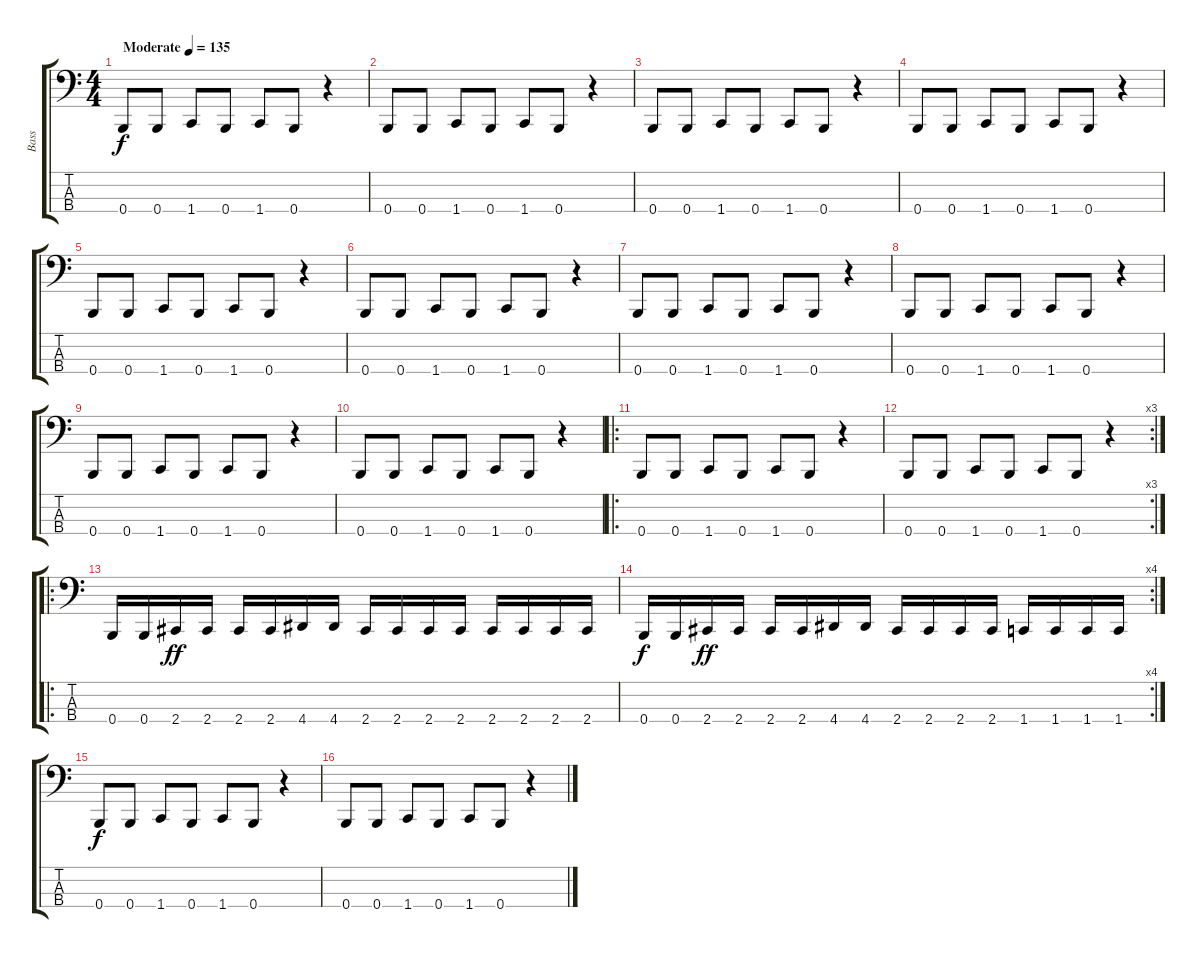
\track ("Bass" "Bass") {instrument electricbasspick}
\staff {score tabs}
\tuning (D2 A1 E1 B0) {hide}
\ts (4 4)
\tempo (135 "Moderate")
\clef f4
\ks c
0.4.8{dy f instrument overdrivenguitar} 0.4.8 1.4.8 0.4.8 1.4.8 0.4.8 r.4 |
0.4.8 0.4.8 1.4.8 0.4.8 1.4.8 0.4.8 r.4 |
0.4.8 0.4.8 1.4.8 0.4.8 1.4.8 0.4.8 r.4 |
0.4.8 0.4.8 1.4.8 0.4.8 1.4.8 0.4.8 r.4 |
0.4.8 0.4.8 1.4.8 0.4.8 1.4.8 0.4.8 r.4 |
0.4.8 0.4.8 1.4.8 0.4.8 1.4.8 0.4.8 r.4 |
0.4.8 0.4.8 1.4.8 0.4.8 1.4.8 0.4.8 r.4 |
0.4.8 0.4.8 1.4.8 0.4.8 1.4.8 0.4.8 r.4 |
0.4.8 0.4.8 1.4.8 0.4.8 1.4.8 0.4.8 r.4 |
0.4.8 0.4.8 1.4.8 0.4.8 1.4.8 0.4.8 r.4 |
\ro
0.4.8 0.4.8 1.4.8 0.4.8 1.4.8 0.4.8 r.4 |
\rc 3
0.4.8 0.4.8 1.4.8 0.4.8 1.4.8 0.4.8 r.4 |
\ro
0.4.16 0.4.16 2.4.16{dy ff} 2.4.16 2.4.16 2.4.16 4.4.16 4.4.16 2.4.16 2.4.16 2.4.16 2.4.16 2.4.16 2.4.16 2.4.16 2.4.16 |
\rc 4
0.4.16{dy f} 0.4.16 2.4.16{dy ff} 2.4.16 2.4.16 2.4.16 4.4.16 4.4.16 2.4.16 2.4.16 2.4.16 2.4.16 1.4.16 1.4.16 1.4.16 1.4.16 |
0.4.8{dy f} 0.4.8 1.4.8 0.4.8 1.4.8 0.4.8 r.4 |
0.4.8 0.4.8 1.4.8 0.4.8 1.4.8 0.4.8 r.4
